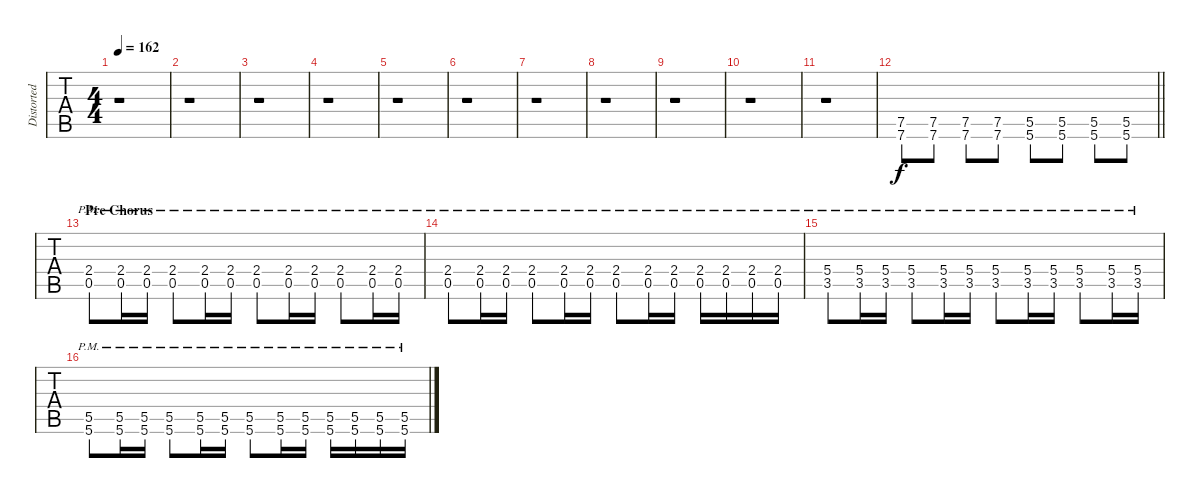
\track ("Distorted 1 [Padge]" "Distorted ") {instrument overdrivenguitar}
\staff {tabs}
\tuning (D4 A3 F3 C3 G2 C2) {hide}
\ts (4 4)
\tempo 162
\clef g2
\ks c
r.1{dy f} |
r.1 |
r.1 |
r.1 |
r.1 |
r.1 |
r.1 |
r.1 |
r.1 |
r.1 |
r.1 |
\barLineRight lightlight
(7.5 7.6).8 (7.5 7.6).8 (7.5 7.6).8 (7.5 7.6).8 (5.5 5.6).8 (5.5 5.6).8 (5.5 5.6).8 (5.5 5.6).8 |
\section ("" "Pre Chorus")
(2.4{pm} 0.5{pm}).8 (2.4{pm} 0.5{pm}).16 (2.4{pm} 0.5{pm}).16 (2.4{pm} 0.5{pm}).8 (2.4{pm} 0.5{pm}).16 (2.4{pm} 0.5{pm}).16 (2.4{pm} 0.5{pm}).8 (2.4{pm} 0.5{pm}).16 (2.4{pm} 0.5{pm}).16 (2.4{pm} 0.5{pm}).8 (2.4{pm} 0.5{pm}).16 (2.4{pm} 0.5{pm}).16 |
(2.4{pm} 0.5{pm}).8 (2.4{pm} 0.5{pm}).16 (2.4{pm} 0.5{pm}).16 (2.4{pm} 0.5{pm}).8 (2.4{pm} 0.5{pm}).16 (2.4{pm} 0.5{pm}).16 (2.4{pm} 0.5{pm}).8 (2.4{pm} 0.5{pm}).16 (2.4{pm} 0.5{pm}).16 (2.4{pm} 0.5{pm}).16 (2.4{pm} 0.5{pm}).16 (2.4{pm} 0.5{pm}).16 (2.4{pm} 0.5{pm}).16 |
(5.4{pm} 3.5{pm}).8 (5.4{pm} 3.5{pm}).16 (5.4{pm} 3.5{pm}).16 (5.4{pm} 3.5{pm}).8 (5.4{pm} 3.5{pm}).16 (5.4{pm} 3.5{pm}).16 (5.4{pm} 3.5{pm}).8 (5.4{pm} 3.5{pm}).16 (5.4{pm} 3.5{pm}).16 (5.4{pm} 3.5{pm}).8 (5.4{pm} 3.5{pm}).16 (5.4{pm} 3.5{pm}).16 |
(5.5{pm} 5.6{pm}).8 (5.5{pm} 5.6{pm}).16 (5.5{pm} 5.6{pm}).16 (5.5{pm} 5.6{pm}).8 (5.5{pm} 5.6{pm}).16 (5.5{pm} 5.6{pm}).16 (5.5{pm} 5.6{pm}).8 (5.5{pm} 5.6{pm}).16 (5.5{pm} 5.6{pm}).16 (5.5{pm} 5.6{pm}).16 (5.5{pm} 5.6{pm}).16 (5.5{pm} 5.6{pm}).16 (5.5{pm} 5.6{pm}).16
